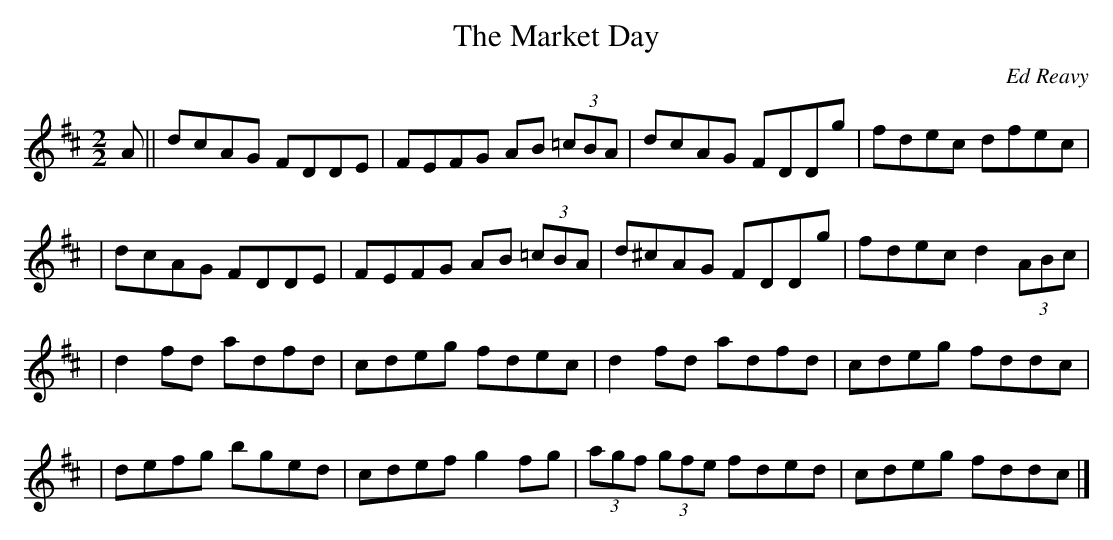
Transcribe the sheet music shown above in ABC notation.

X:1
T:The Market Day
C:Ed Reavy
M:2/2
L:1/8
K:D
A \
|| dcAG FDDE | FEFG AB (3=cBA | dcAG FDDg | fdec dfec |
| dcAG FDDE | FEFG AB (3=cBA | d^cAG FDDg | fdec d2 (3ABc |
| d2 fd adfd | cdeg fdec | d2 fd adfd | cdeg fddc |
| defg bged | cdef g2 fg | (3agf (3gfe fded | cdeg fddc |]
